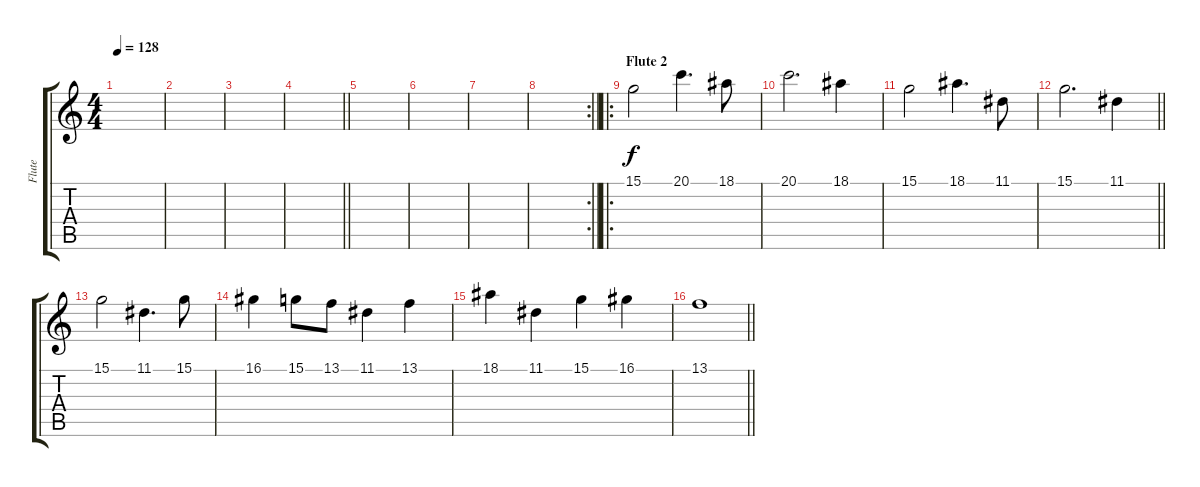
\track ("Flute" "Flute") {instrument piccolo}
\staff {score tabs}
\tuning (E4 B3 G3 D3 A2 E2) {hide}
\ts (4 4)
\tempo 128
\clef g2
\ks c
|
|
|
\barLineRight lightlight
|
|
|
|
\rc 2
\barLineRight lightlight
|
\ro
\section ("" "Flute 2")
15.1.2 20.1.4{d} 18.1.8 |
20.1.2{d} 18.1.4 |
15.1.2 18.1.4{d} 11.1.8 |
\barLineRight lightlight
15.1.2{d} 11.1.4 |
\section ("" "")
15.1.2 11.1.4{d} 15.1.8 |
16.1.4 15.1.8 13.1.8 11.1.4 13.1.4 |
18.1.4 11.1.4 15.1.4 16.1.4 |
\barLineRight lightlight
13.1.1
